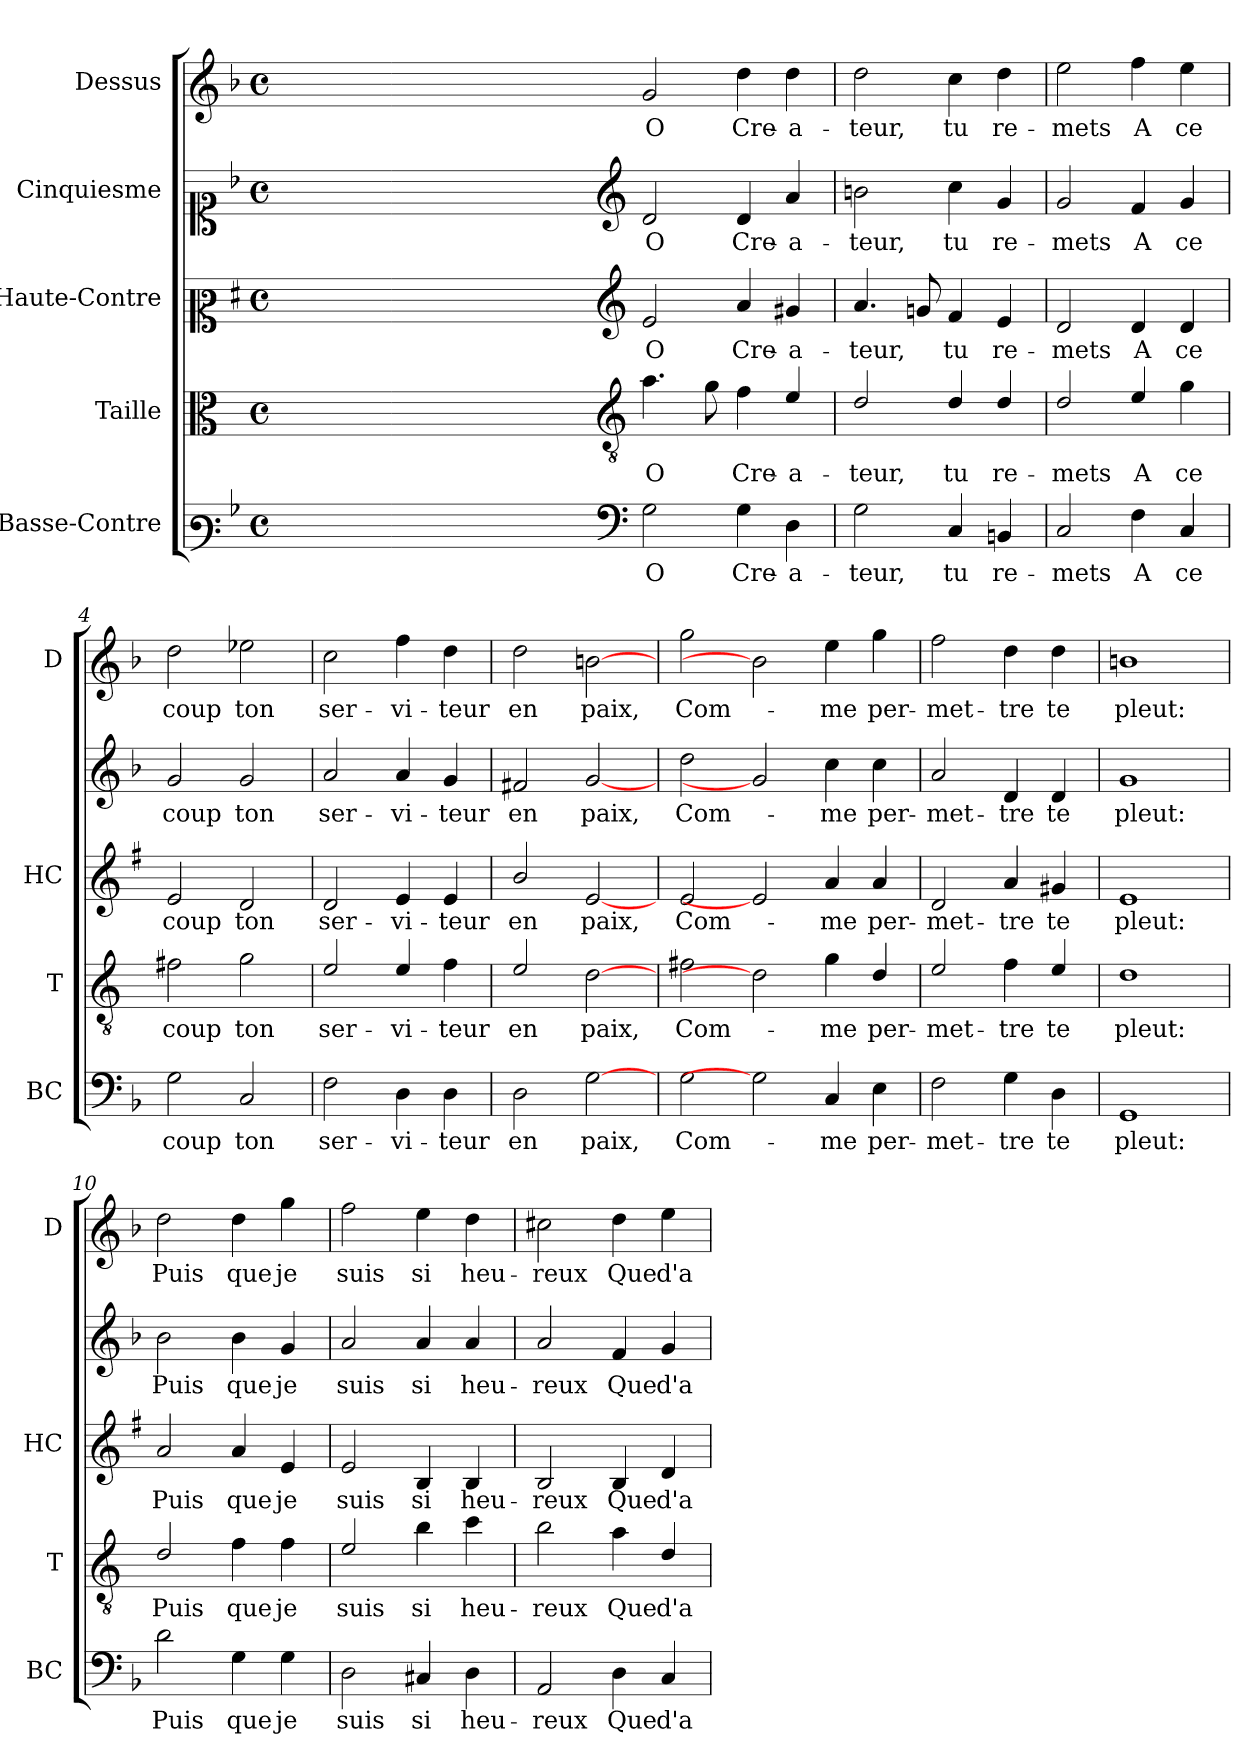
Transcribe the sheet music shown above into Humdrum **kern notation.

**kern	**text	**kern	**text	**kern	**text	**kern	**text	**kern	**text
*part5	*part5	*part4	*part4	*part3	*part3	*part2	*part2	*part1	*part1
*staff5	*staff5	*staff4	*staff4	*staff3	*staff3	*staff2	*staff2	*staff1	*staff1
*I"Basse-Contre	*	*I"Taille	*	*I"Haute-Contre	*	*I"Cinquiesme	*	*I"Dessus	*
*I'BC	*	*I'T	*	*I'HC	*	*	*	*I'D	*
*clefF3	*	*clefC3	*	*clefC2	*	*clefC1	*	*clefG2	*
*	*	*ITrd4c7	*	*ITrd1c2	*	*	*	*	*
*k[b-]	*	*k[b-]	*	*k[b-]	*	*k[b-]	*	*k[b-]	*
*F:	*	*F:	*	*F:	*	*F:	*	*F:	*
*M4/4	*	*M4/4	*	*M4/4	*	*M4/4	*	*M4/4	*
*met(c)	*	*met(c)	*	*met(c)	*	*met(c)	*	*met(c)	*
=	=	=	=	=	=	=	=	=	=
1ryy	.	1ryy	.	1ryy	.	1ryy	.	1ryy	.
=1X-	=1X-	=1X-	=1X-	=1X-	=1X-	=1X-	=1X-	=1X-	=1X-
4ryy	.	4ryy	.	4ryy	.	4ryy	.	4ryy	.
4ryy	.	4ryy	.	4ryy	.	4ryy	.	4ryy	.
4ryy	.	4ryy	.	4ryy	.	4ryy	.	4ryy	.
4ryy	.	4ryy	.	4ryy	.	4ryy	.	4ryy	.
=1-	=1-	=1-	=1-	=1-	=1-	=1-	=1-	=1-	=1-
*clefF4	*	*clefGv2	*	*clefG2	*	*clefG2	*	*	*
!	!LO:LY:b	!	!LO:LY:b	!	!LO:LY:b	!	!LO:LY:b	!	!LO:LY:b
2G\	O	4.d\	O	2d/	O	2d/	O	2g/	O
.	.	8c\	.	.	.	.	.	.	.
!	!LO:LY:b	!	!LO:LY:b	!	!LO:LY:b	!	!LO:LY:b	!	!LO:LY:b
4G\	Cre-	4B-\	Cre-	4g/	Cre-	4d/	Cre-	4dd\	Cre-
!	!LO:LY:b	!	!LO:LY:b	!	!LO:LY:b	!	!LO:LY:b	!	!LO:LY:b
4D\	-a-	4A/	-a-	4f#X/	-a-	4a/	-a-	4dd\	-a-
=2	=2	=2	=2	=2	=2	=2	=2	=2	=2
!	!LO:LY:b	!	!LO:LY:b	!	!LO:LY:b	!	!LO:LY:b	!	!LO:LY:b
2G\	-teur,	2G/	-teur,	4.g/	-teur,	2bn\	-teur,	2dd\	-teur,
.	.	.	.	8fni/	.	.	.	.	.
!	!LO:LY:b	!	!LO:LY:b	!	!LO:LY:b	!	!LO:LY:b	!	!LO:LY:b
4C/	tu	4G/	tu	4e/	tu	4cc\	tu	4cc\	tu
!	!LO:LY:b	!	!LO:LY:b	!	!LO:LY:b	!	!LO:LY:b	!	!LO:LY:b
4BBn/	re-	4G/	re-	4d/	re-	4g/	re-	4dd\	re-
=3	=3	=3	=3	=3	=3	=3	=3	=3	=3
!	!LO:LY:b	!	!LO:LY:b	!	!LO:LY:b	!	!LO:LY:b	!	!LO:LY:b
2C/	-mets	2G/	-mets	2c/	-mets	2g/	-mets	2ee\	-mets
!	!LO:LY:b	!	!LO:LY:b	!	!LO:LY:b	!	!LO:LY:b	!	!LO:LY:b
4F\	A	4A/	A	4c/	A	4f/	A	4ff\	A
!	!LO:LY:b	!	!LO:LY:b	!	!LO:LY:b	!	!LO:LY:b	!	!LO:LY:b
4C/	ce	4c\	ce	4c/	ce	4g/	ce	4ee\	ce
=4	=4	=4	=4	=4	=4	=4	=4	=4	=4
!	!LO:LY:b	!	!LO:LY:b	!	!LO:LY:b	!	!LO:LY:b	!	!LO:LY:b
2G\	coup	2Bn\	coup	2d/	coup	2g/	coup	2dd\	coup
!	!LO:LY:b	!	!LO:LY:b	!	!LO:LY:b	!	!LO:LY:b	!	!LO:LY:b
2C/	ton	2c\	ton	2c/	ton	2g/	ton	2ee-X\	ton
=5	=5	=5	=5	=5	=5	=5	=5	=5	=5
!	!LO:LY:b	!	!LO:LY:b	!	!LO:LY:b	!	!LO:LY:b	!	!LO:LY:b
2F\	ser-	2A/	ser-	2c/	ser-	2a/	ser-	2cc\	ser-
!	!LO:LY:b	!	!LO:LY:b	!	!LO:LY:b	!	!LO:LY:b	!	!LO:LY:b
4D\	-vi-	4A/	-vi-	4d/	-vi-	4a/	-vi-	4ff\	-vi-
!	!LO:LY:b	!	!LO:LY:b	!	!LO:LY:b	!	!LO:LY:b	!	!LO:LY:b
4D\	-teur	4B-i\	-teur	4d/	-teur	4g/	-teur	4dd\	-teur
=6	=6	=6	=6	=6	=6	=6	=6	=6	=6
!	!LO:LY:b	!	!LO:LY:b	!	!LO:LY:b	!	!LO:LY:b	!	!LO:LY:b
2D\	en	2A/	en	2a/	en	2f#X/	en	2dd\	en
!	!LO:LY:b	!	!LO:LY:b	!	!LO:LY:b	!	!LO:LY:b	!	!LO:LY:b
[2G	paix,	[2G	paix,	[2d	paix,	[2g	paix,	[2bn	paix,
!!LO:LB:g=z
=7!	=7!	=7!	=7!	=7!	=7!	=7!	=7!	=7!	=7!
!	!LO:LY:b	!	!LO:LY:b	!	!LO:LY:b	!	!LO:LY:b	!	!LO:LY:b
2G\	Com-	2Bn\	Com-	2d/	Com-	2dd\	Com-	2gg\	Com-
2G]	.	2G]	.	2d]	.	2g]	.	2b]	.
!	!LO:LY:b	!	!LO:LY:b	!	!LO:LY:b	!	!LO:LY:b	!	!LO:LY:b
4C/	-me	4c\	-me	4g/	-me	4cc\	-me	4ee\	-me
!	!LO:LY:b	!	!LO:LY:b	!	!LO:LY:b	!	!LO:LY:b	!	!LO:LY:b
4E\	per-	4G/	per-	4g/	per-	4cc\	per-	4gg\	per-
=8	=8	=8	=8	=8	=8	=8	=8	=8	=8
!	!LO:LY:b	!	!LO:LY:b	!	!LO:LY:b	!	!LO:LY:b	!	!LO:LY:b
2F\	-met-	2A/	-met-	2c/	-met-	2a/	-met-	2ff\	-met-
!	!LO:LY:b	!	!LO:LY:b	!	!LO:LY:b	!	!LO:LY:b	!	!LO:LY:b
4G\	-tre	4B-i\	-tre	4g/	-tre	4d/	-tre	4dd\	-tre
!	!LO:LY:b	!	!LO:LY:b	!	!LO:LY:b	!	!LO:LY:b	!	!LO:LY:b
4D\	te	4A/	te	4f#X/	te	4d/	te	4dd\	te
=9	=9	=9	=9	=9	=9	=9	=9	=9	=9
!	!LO:LY:b	!	!LO:LY:b	!	!LO:LY:b	!	!LO:LY:b	!	!LO:LY:b
1GG	pleut:	1G	pleut:	1d	pleut:	1g	pleut:	1bn	pleut:
=10!	=10!	=10!	=10!	=10!	=10!	=10!	=10!	=10!	=10!
!	!LO:LY:b	!	!LO:LY:b	!	!LO:LY:b	!	!LO:LY:b	!	!LO:LY:b
2d\	Puis	2G/	Puis	2g/	Puis	2b-i\	Puis	2dd\	Puis
!	!LO:LY:b	!	!LO:LY:b	!	!LO:LY:b	!	!LO:LY:b	!	!LO:LY:b
4G\	que	4B-\	que	4g/	que	4b-\	que	4dd\	que
!	!LO:LY:b	!	!LO:LY:b	!	!LO:LY:b	!	!LO:LY:b	!	!LO:LY:b
4G\	je	4B-\	je	4d/	je	4g/	je	4gg\	je
=11	=11	=11	=11	=11	=11	=11	=11	=11	=11
!	!LO:LY:b	!	!LO:LY:b	!	!LO:LY:b	!	!LO:LY:b	!	!LO:LY:b
2D\	suis	2A/	suis	2d/	suis	2a/	suis	2ff\	suis
!	!LO:LY:b	!	!LO:LY:b	!	!LO:LY:b	!	!LO:LY:b	!	!LO:LY:b
4C#X/	si	4e\	si	4A/	si	4a/	si	4ee\	si
!	!LO:LY:b	!	!LO:LY:b	!	!LO:LY:b	!	!LO:LY:b	!	!LO:LY:b
4D\	heu-	4f\	heu-	4A/	heu-	4a/	heu-	4dd\	heu-
=12	=12	=12	=12	=12	=12	=12	=12	=12	=12
!	!LO:LY:b	!	!LO:LY:b	!	!LO:LY:b	!	!LO:LY:b	!	!LO:LY:b
2AA/	-reux	2e\	-reux	2A/	-reux	2a/	-reux	2cc#X\	-reux
!	!LO:LY:b	!	!LO:LY:b	!	!LO:LY:b	!	!LO:LY:b	!	!LO:LY:b
4D\	Que	4d\	Que	4A/	Que	4f/	Que	4dd\	Que
!	!LO:LY:b	!	!LO:LY:b	!	!LO:LY:b	!	!LO:LY:b	!	!LO:LY:b
4C/	d'a-	4G/	d'a-	4c/	d'a-	4g/	d'a-	4ee\	d'a-
=	=	=	=	=	=	=	=	=	=
*-	*-	*-	*-	*-	*-	*-	*-	*-	*-
